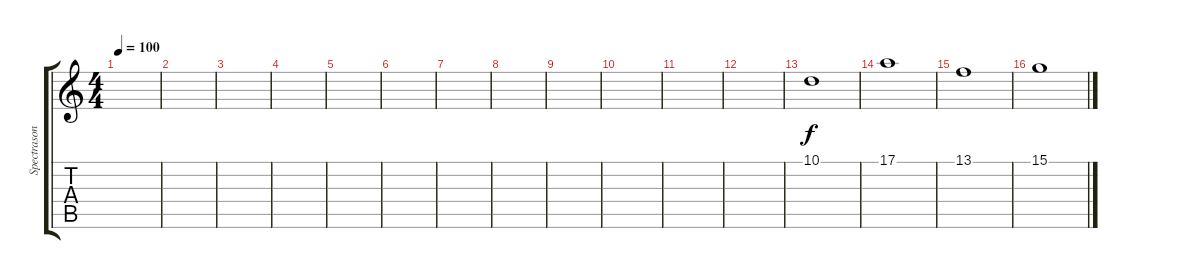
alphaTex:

\track ("Spectrasonics Omnisphere" "Spectrason") {instrument synthstrings2}
\staff {score tabs}
\tuning (E4 B3 G3 D3 A2 E2) {hide}
\ts (4 4)
\tempo 100
\clef g2
\ks c
|
|
|
|
|
|
|
|
|
|
|
|
10.1.1 |
17.1.1 |
13.1.1 |
15.1.1
